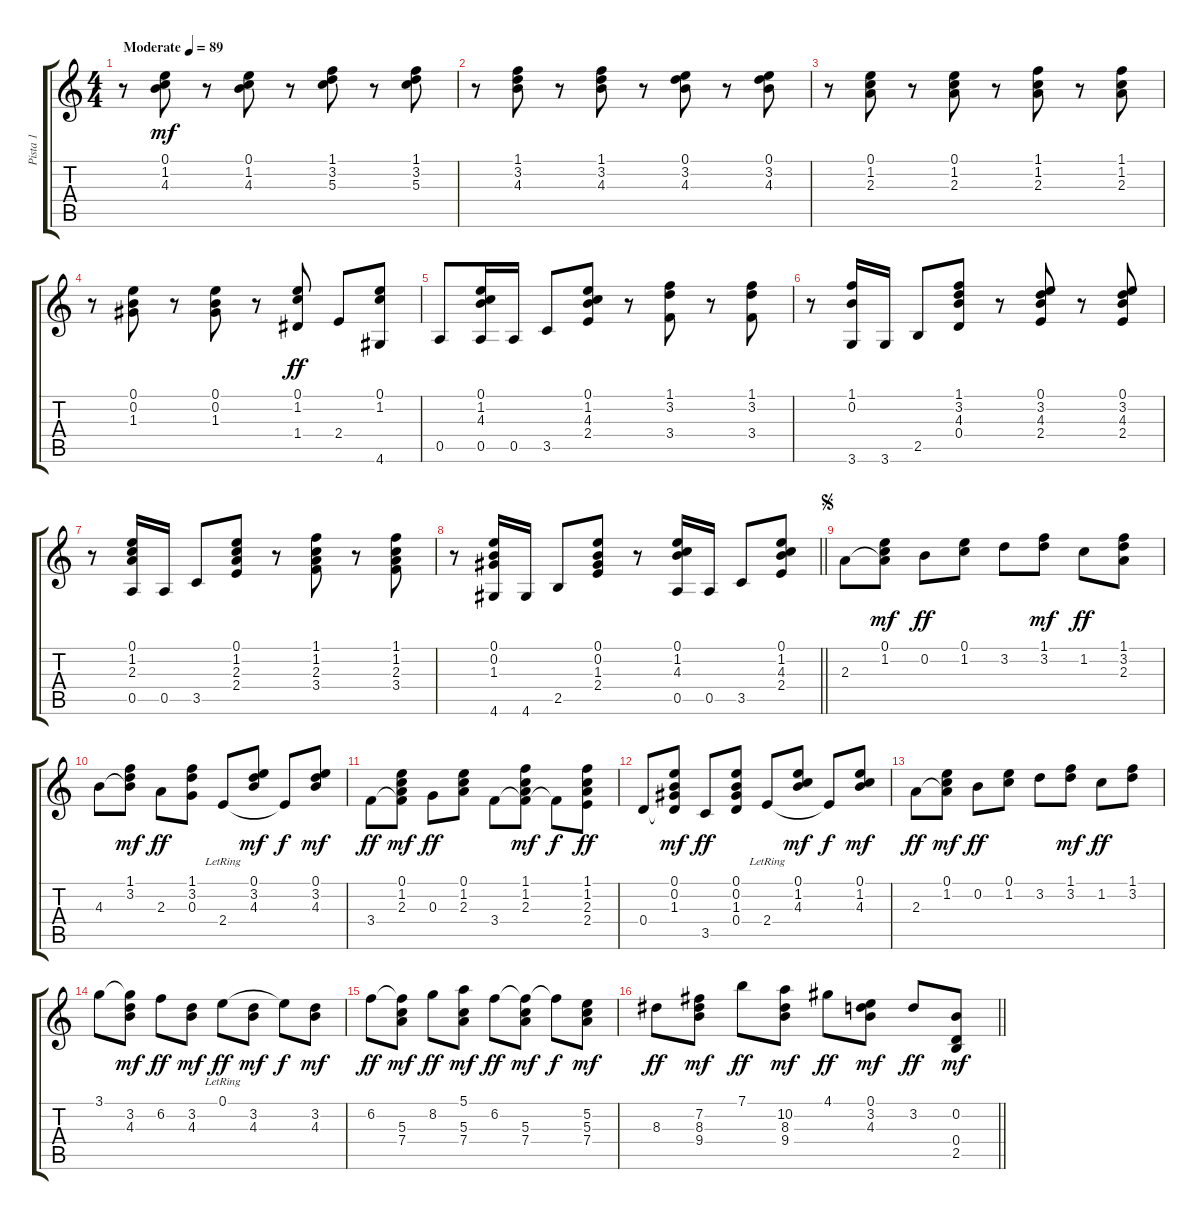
\track ("Pista 1" "Pista 1") {instrument acousticguitarsteel}
\staff {score tabs}
\tuning (E4 B3 G3 D3 A2 E2) {hide}
\ts (4 4)
\tempo (89 "Moderate")
\clef g2
\ks c
r.8{dy mf instrument acousticguitarsteel} (0.1 1.2 4.3).8 r.8 (0.1 1.2 4.3).8 r.8 (1.1 3.2 5.3).8 r.8 (1.1 3.2 5.3).8 |
r.8 (1.1 3.2 4.3).8 r.8 (1.1 3.2 4.3).8 r.8 (0.1 3.2 4.3).8 r.8 (0.1 3.2 4.3).8 |
r.8 (0.1 1.2 2.3).8 r.8 (0.1 1.2 2.3).8 r.8 (1.1 1.2 2.3).8 r.8 (1.1 1.2 2.3).8 |
r.8 (0.1 0.2 1.3).8 r.8 (0.1 0.2 1.3).8 r.8 (0.1 1.2 1.4).8{dy ff} 2.4.8 (0.1 1.2 4.6).8 |
0.5.8 (0.1 1.2 4.3 0.5).16 0.5.16 3.5.8 (0.1 1.2 4.3 2.4).8 r.8 (1.1 3.2 3.4).8 r.8 (1.1 3.2 3.4).8 |
r.8 (1.1 0.2 3.6).16 3.6.16 2.5.8 (1.1 3.2 4.3 0.4).8 r.8 (0.1 3.2 4.3 2.4).8 r.8 (0.1 3.2 4.3 2.4).8 |
r.8 (0.1 1.2 2.3 0.5).16 0.5.16 3.5.8 (0.1 1.2 2.3 2.4).8 r.8 (1.1 1.2 2.3 3.4).8 r.8 (1.1 1.2 2.3 3.4).8 |
\barLineRight lightlight
r.8 (0.1 0.2 1.3 4.6).16 4.6.16 2.5.8 (0.1 0.2 1.3 2.4).8 r.8 (0.1 1.2 4.3 0.5).16 0.5.16 3.5.8 (0.1 1.2 4.3 2.4).8 |
\jump segno
2.3.8 (0.1 1.2 2.3{t}).8{dy mf} 0.2.8{dy ff} (0.1 1.2).8 3.2.8 (1.1 3.2).8{dy mf} 1.2.8{dy ff} (1.1 3.2 2.3).8 |
4.3.8 (1.1 3.2 4.3{t}).8{dy mf} 2.3.8{dy ff} (1.1 3.2 0.3).8 2.4{lr}.8 (0.1 3.2 4.3).8{dy mf} 2.4{t}.8{dy f} (0.1 3.2 4.3).8{dy mf} |
3.4.8{dy ff} (0.1 1.2 2.3 3.4{t}).8{dy mf} 0.3.8{dy ff} (0.1 1.2 2.3).8 3.4.8 (1.1 1.2 2.3 3.4{t}).8{dy mf} 3.4{t}.8{dy f} (1.1 1.2 2.3 2.4).8{dy ff} |
0.4.8 (0.1 0.2 1.3 0.4{t}).8{dy mf} 3.5.8{dy ff} (0.1 0.2 1.3 0.4).8 2.4{lr}.8 (0.1 1.2 4.3).8{dy mf} 2.4{t}.8{dy f} (0.1 1.2 4.3).8{dy mf} |
2.3.8{dy ff} (0.1 1.2 2.3{t}).8{dy mf} 0.2.8{dy ff} (0.1 1.2).8 3.2.8 (1.1 3.2).8{dy mf} 1.2.8{dy ff} (1.1 3.2).8 |
3.1.8 (3.1{t} 3.2 4.3).8{dy mf} 6.2.8{dy ff} (3.2 4.3).8{dy mf} 0.1{lr}.8{dy ff} (3.2 4.3).8{dy mf} 0.1{t}.8{dy f} (3.2 4.3).8{dy mf} |
6.2.8{dy ff} (6.2{t} 5.3 7.4).8{dy mf} 8.2.8{dy ff} (5.1 5.3 7.4).8{dy mf} 6.2.8{dy ff} (6.2{t} 5.3 7.4).8{dy mf} 6.2{t}.8{dy f} (5.2 5.3 7.4).8{dy mf} |
\barLineRight lightlight
8.3.8{dy ff} (7.2 8.3 9.4).8{dy mf} 7.1.8{dy ff} (10.2 8.3 9.4).8{dy mf} 4.1.8{dy ff} (0.1 3.2 4.3).8{dy mf} 3.2.8{dy ff} (0.2 0.4 2.5).8{dy mf}
